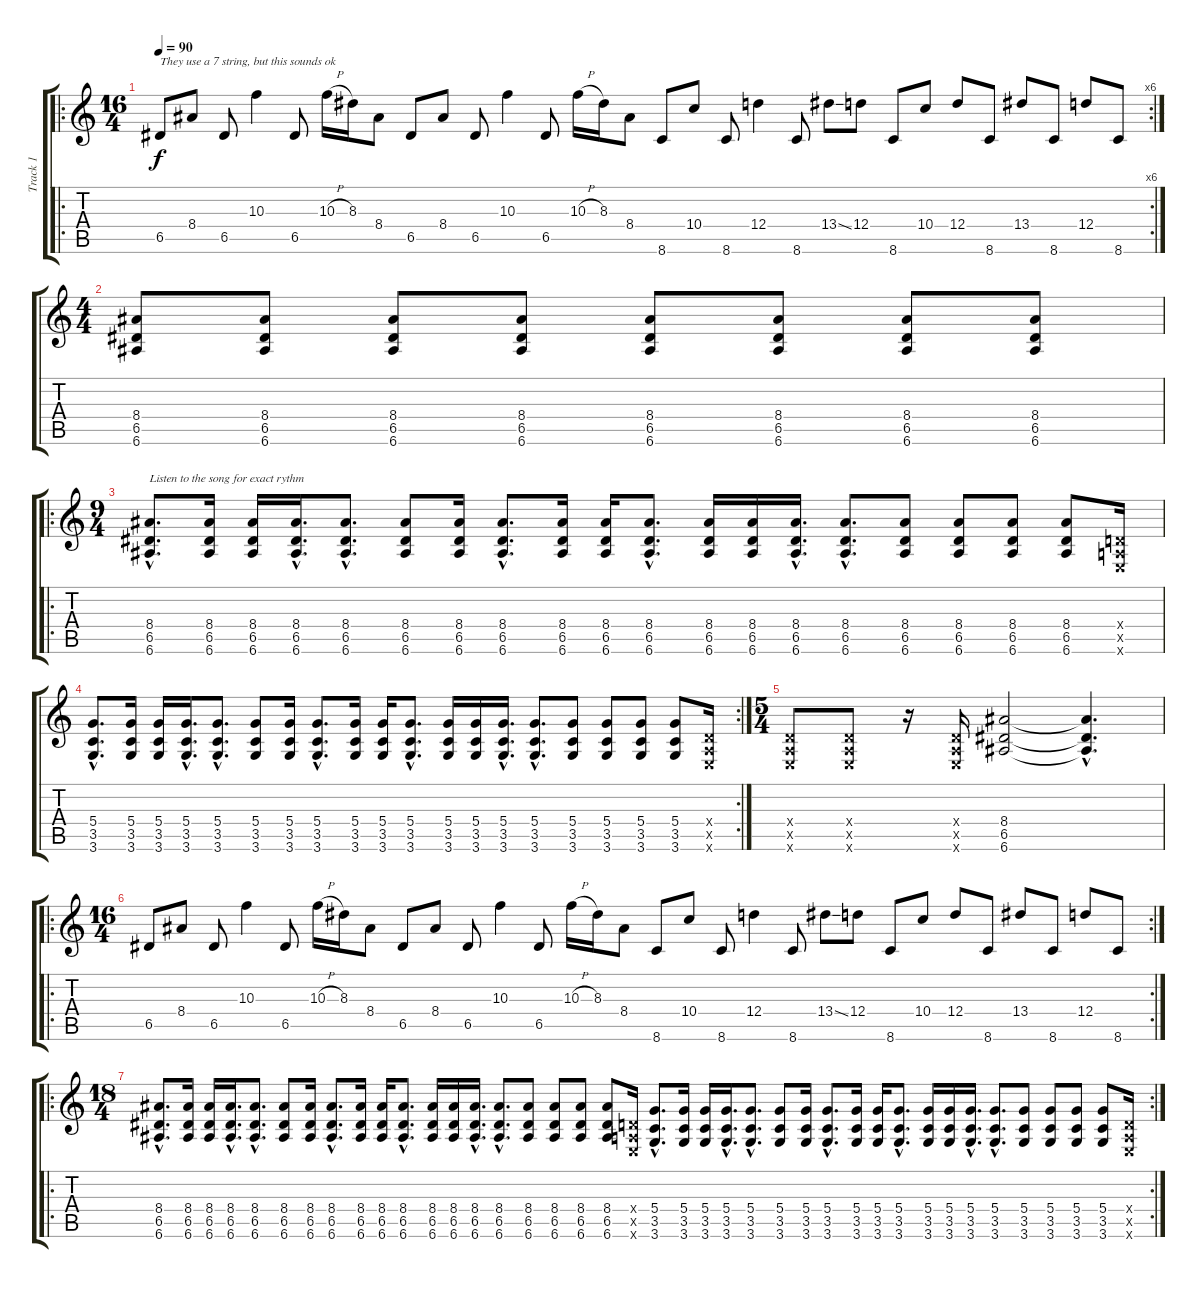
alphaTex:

\track ("Track 1" "Track 1") {instrument electricguitarjazz}
\staff {score tabs}
\tuning (E4 B3 G3 D3 A2 E2) {hide}
\ro
\rc 6
\ts (16 4)
\tempo 90
\clef g2
\ks c
6.5.8{txt "They use a 7 string, but this sounds ok" dy f instrument electricguitarjazz} 8.4.8 6.5.8 10.3.4 6.5.8 10.3{h}.16 8.3.16 8.4.8 6.5.8 8.4.8 6.5.8 10.3.4 6.5.8 10.3{h}.16 8.3.16 8.4.8 8.6.8 10.4.8 8.6.8 12.4.4 8.6.8 13.4{ss}.8 12.4.8 8.6.8 10.4.8 12.4.8 8.6.8 13.4.8 8.6.8 12.4.8 8.6.8 |
\ts (4 4)
(8.4 6.5 6.6).8{instrument electricguitarmuted} (8.4 6.5 6.6).8 (8.4 6.5 6.6).8 (8.4 6.5 6.6).8 (8.4 6.5 6.6).8 (8.4 6.5 6.6).8 (8.4 6.5 6.6).8 (8.4 6.5 6.6).8 |
\ro
\ts (9 4)
(8.4{hac} 6.5{hac} 6.6{hac}).8{d txt "Listen to the song for exact rythm" instrument distortionguitar} (8.4 6.5 6.6).16 (8.4 6.5 6.6).16 (8.4{hac} 6.5{hac} 6.6{hac}).16{d} (8.4{hac} 6.5{hac} 6.6{hac}).8{d} (8.4 6.5 6.6).8 (8.4 6.5 6.6).16 (8.4{hac} 6.5{hac} 6.6{hac}).8{d} (8.4 6.5 6.6).16 (8.4 6.5 6.6).16 (8.4{hac} 6.5{hac} 6.6{hac}).8{d} (8.4 6.5 6.6).16 (8.4 6.5 6.6).16 (8.4{hac} 6.5{hac} 6.6{hac}).16{d} (8.4{hac} 6.5{hac} 6.6{hac}).8{d} (8.4 6.5 6.6).8 (8.4 6.5 6.6).8 (8.4 6.5 6.6).8 (8.4 6.5 6.6).8 (0.4{x} 0.5{x} 0.6{x}).16 |
\rc 2
(5.4{hac} 3.5{hac} 3.6{hac}).8{d} (5.4 3.5 3.6).16 (5.4 3.5 3.6).16 (5.4{hac} 3.5{hac} 3.6{hac}).16{d} (5.4{hac} 3.5{hac} 3.6{hac}).8{d} (5.4 3.5 3.6).8 (5.4 3.5 3.6).16 (5.4{hac} 3.5{hac} 3.6{hac}).8{d} (5.4 3.5 3.6).16 (5.4 3.5 3.6).16 (5.4{hac} 3.5{hac} 3.6{hac}).8{d} (5.4 3.5 3.6).16 (5.4 3.5 3.6).16 (5.4{hac} 3.5{hac} 3.6{hac}).16{d} (5.4{hac} 3.5{hac} 3.6{hac}).8{d} (5.4 3.5 3.6).8 (5.4 3.5 3.6).8 (5.4 3.5 3.6).8 (5.4 3.5 3.6).8 (0.4{x} 0.5{x} 0.6{x}).16 |
\ts (5 4)
(0.4{x} 0.5{x} 0.6{x}).8 (0.4{x} 0.5{x} 0.6{x}).8 r.16 (0.4{x} 0.5{x} 0.6{x}).16 (8.4 6.5 6.6).2 (8.4{hac t} 6.5{hac t} 6.6{hac t}).4{d} |
\ro
\rc 2
\ts (16 4)
6.5.8{instrument electricguitarjazz} 8.4.8 6.5.8 10.3.4 6.5.8 10.3{h}.16 8.3.16 8.4.8 6.5.8 8.4.8 6.5.8 10.3.4 6.5.8 10.3{h}.16 8.3.16 8.4.8 8.6.8 10.4.8 8.6.8 12.4.4 8.6.8 13.4{ss}.8 12.4.8 8.6.8 10.4.8 12.4.8 8.6.8 13.4.8 8.6.8 12.4.8 8.6.8 |
\ro
\rc 2
\ts (18 4)
(8.4{hac} 6.5{hac} 6.6{hac}).8{d instrument acousticguitarsteel} (8.4 6.5 6.6).16 (8.4 6.5 6.6).16 (8.4{hac} 6.5{hac} 6.6{hac}).16{d} (8.4{hac} 6.5{hac} 6.6{hac}).8{d} (8.4 6.5 6.6).8 (8.4 6.5 6.6).16 (8.4{hac} 6.5{hac} 6.6{hac}).8{d} (8.4 6.5 6.6).16 (8.4 6.5 6.6).16 (8.4{hac} 6.5{hac} 6.6{hac}).8{d} (8.4 6.5 6.6).16 (8.4 6.5 6.6).16 (8.4{hac} 6.5{hac} 6.6{hac}).16{d} (8.4{hac} 6.5{hac} 6.6{hac}).8{d} (8.4 6.5 6.6).8 (8.4 6.5 6.6).8 (8.4 6.5 6.6).8 (8.4 6.5 6.6).8 (0.4{x} 0.5{x} 0.6{x}).16 (5.4{hac} 3.5{hac} 3.6{hac}).8{d} (5.4 3.5 3.6).16 (5.4 3.5 3.6).16 (5.4{hac} 3.5{hac} 3.6{hac}).16{d} (5.4{hac} 3.5{hac} 3.6{hac}).8{d} (5.4 3.5 3.6).8 (5.4 3.5 3.6).16 (5.4{hac} 3.5{hac} 3.6{hac}).8{d} (5.4 3.5 3.6).16 (5.4 3.5 3.6).16 (5.4{hac} 3.5{hac} 3.6{hac}).8{d} (5.4 3.5 3.6).16 (5.4 3.5 3.6).16 (5.4{hac} 3.5{hac} 3.6{hac}).16{d} (5.4{hac} 3.5{hac} 3.6{hac}).8{d} (5.4 3.5 3.6).8 (5.4 3.5 3.6).8 (5.4 3.5 3.6).8 (5.4 3.5 3.6).8 (0.4{x} 0.5{x} 0.6{x}).16
